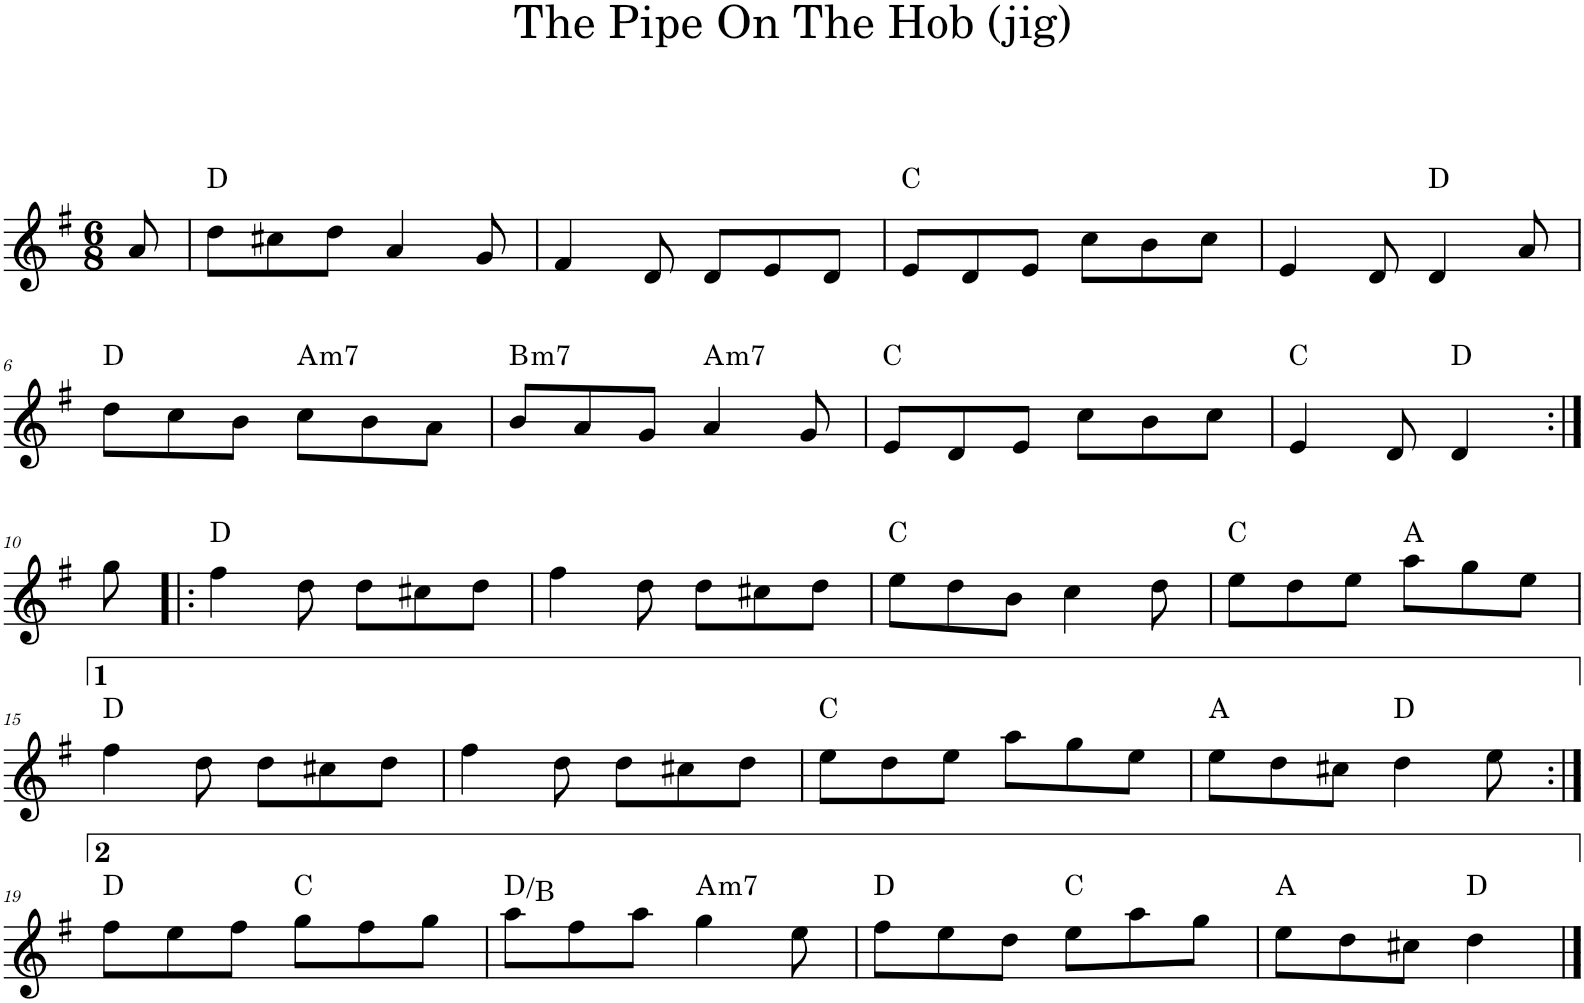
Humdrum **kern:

**kern	**harte
*part1	*part1
*staff1	*
*I"Piano	*
*I'Pno	*
*clefG2	*
*k[f#]	*
*D:mix	*
*M6/8	*
=1	=1
8a/	.
=2	=2
8dd\L	D:maj
8cc#X\	.
8dd\J	.
4a/	.
8g/	.
=3	=3
4f#/	.
8d/	.
8d/L	.
8e/	.
8d/J	.
=4	=4
8e/L	C:maj
8d/	.
8e/J	.
8cc\L	.
8b\	.
8cc\J	.
=5	=5
4e/	.
8d/	.
4d/	D:maj
8a/	.
!!LO:LB:g=z
=6	=6
8dd\L	D:maj
8cc\	.
8b\J	.
!	!LO:H:kt=m7
8cc\L	A:min7
8b\	.
8a\J	.
=7	=7
!	!LO:H:kt=m7
8b/L	B:min7
8a/	.
8g/J	.
!	!LO:H:kt=m7
4a/	A:min7
8g/	.
=8	=8
8e/L	C:maj
8d/	.
8e/J	.
8cc\L	.
8b\	.
8cc\J	.
=9	=9
4e/	C:maj
8d/	.
4d/	D:maj
!!LO:LB:g=z
=10:|!	=10:|!
8gg\	.
=11!|:	=11!|:
4ff#\	D:maj
8dd\	.
8dd\L	.
8cc#X\	.
8dd\J	.
=12	=12
4ff#\	.
8dd\	.
8dd\L	.
8cc#X\	.
8dd\J	.
=13	=13
8ee\L	C:maj
8dd\	.
8b\J	.
4cc\	.
8dd\	.
=14	=14
8ee\L	C:maj
8dd\	.
8ee\J	.
8aa\L	A:maj
8gg\	.
8ee\J	.
!!LO:LB:g=z
=15	=15
4ff#\	D:maj
8dd\	.
8dd\L	.
8cc#X\	.
8dd\J	.
=16	=16
4ff#\	.
8dd\	.
8dd\L	.
8cc#X\	.
8dd\J	.
=17	=17
8ee\L	C:maj
8dd\	.
8ee\J	.
8aa\L	.
8gg\	.
8ee\J	.
=18	=18
8ee\L	A:maj
8dd\	.
8cc#X\J	.
4dd\	D:maj
8ee\	.
!!LO:LB:g=z
=19:|!	=19:|!
8ff#\L	D:maj
8ee\	.
8ff#\J	.
8gg\L	C:maj
8ff#\	.
8gg\J	.
=20	=20
8aa\L	D:maj/6
8ff#\	.
8aa\J	.
!	!LO:H:kt=m7
4gg\	A:min7
8ee\	.
=21	=21
8ff#\L	D:maj
8ee\	.
8dd\J	.
8ee\L	C:maj
8aa\	.
8gg\J	.
=22	=22
8ee\L	A:maj
8dd\	.
8cc#X\J	.
4dd\	D:maj
==	==
*-	*-
